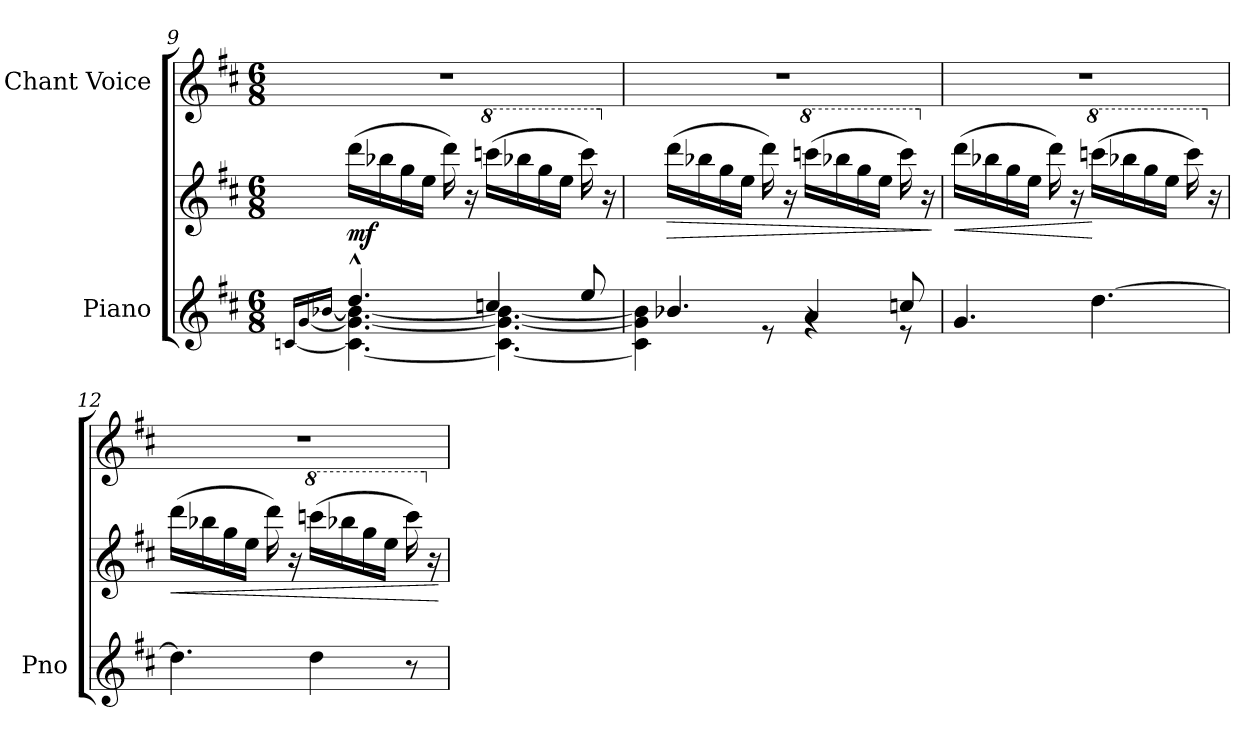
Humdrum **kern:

**kern	**kern	**dynam	**kern
*part2	*part2	*part2	*part1
*staff3	*staff2	*staff2/3	*staff1
*I"Piano	*	*	*I"Chant Voice
*I'Pno	*	*	*
!!LO:PB:g=z
*clefG2	*clefG2	*	*clefG2
*k[f#c#]	*k[f#c#]	*	*k[f#c#]
*M6/8	*M6/8	*	*M6/8
=9	=9	=9	=9
*^	*	*	*
.	[16qcn/LL	.	.	.
.	[16qg/	.	.	.
.	[16qb-X/JJ	.	.	.
!	!	!	!LO:DY:b	!
4.dd^^/	4.c\_ 4.g\_ 4.b-\_	(>16ddd\LL	mf	2.r
.	.	16bb-X\	.	.
.	.	16gg\	.	.
.	.	16ee\JJ	.	.
.	.	16ddd\)	.	.
.	.	16r	.	.
*	*	*8va	*	*
4ccn/	4.c\_ 4.g\_ 4.b-\_	(>16ccccn\LL	.	.
.	.	16bbb-X\	.	.
.	.	16ggg\	.	.
.	.	16eee\JJ	.	.
8ee/	.	16cccc\)	.	.
*	*	*X8va	*	*
.	.	16r	.	.
=10	=10	=10	=10	=10
!	!	!	!LO:HP:b	!
4.b-X/	4cn\] 4g\] 4b-\]	(>16ddd\LL	>	2.r
.	.	16bb-X\	.	.
.	.	16gg\	.	.
.	.	16ee\JJ	.	.
.	8r	16ddd\)	.	.
.	.	16r	.	.
*	*	*8va	*	*
4a/	4rg	(>16ccccn\LL	.	.
.	.	16bbb-X\	.	.
.	.	16ggg\	.	.
.	.	16eee\JJ	.	.
8ccn/	8r	16cccc\)	.	.
*	*	*X8va	*	*
.	.	16r	.	.
*v	*v	*	*	*
.	.	]	.
!!LO:LB:g=z
=11	=11	=11	=11
!	!	!LO:HP:b	!
4.g/	(>16ddd\LL	<	2.r
.	16bb-X\	.	.
.	16gg\	.	.
.	16ee\JJ	.	.
.	16ddd\)	.	.
.	16r	.	.
*	*8va	*	*
[4.dd\	(>16ccccn\LL	[	.
.	16bbb-X\	.	.
.	16ggg\	.	.
.	16eee\JJ	.	.
.	16cccc\)	.	.
*	*X8va	*	*
.	16r	.	.
=12	=12	=12	=12
!	!	!LO:HP:b	!
4.dd\]	(>16ddd\LL	<	2.r
.	16bb-X\	.	.
.	16gg\	.	.
.	16ee\JJ	.	.
.	16ddd\)	.	.
.	16r	.	.
*	*8va	*	*
4dd\	(>16ccccn\LL	.	.
.	16bbb-X\	.	.
.	16ggg\	.	.
.	16eee\JJ	.	.
8r	16cccc\)	.	.
*	*X8va	*	*
.	16r	.	.
.	.	[	.
=	=	=	=
*-	*-	*-	*-
